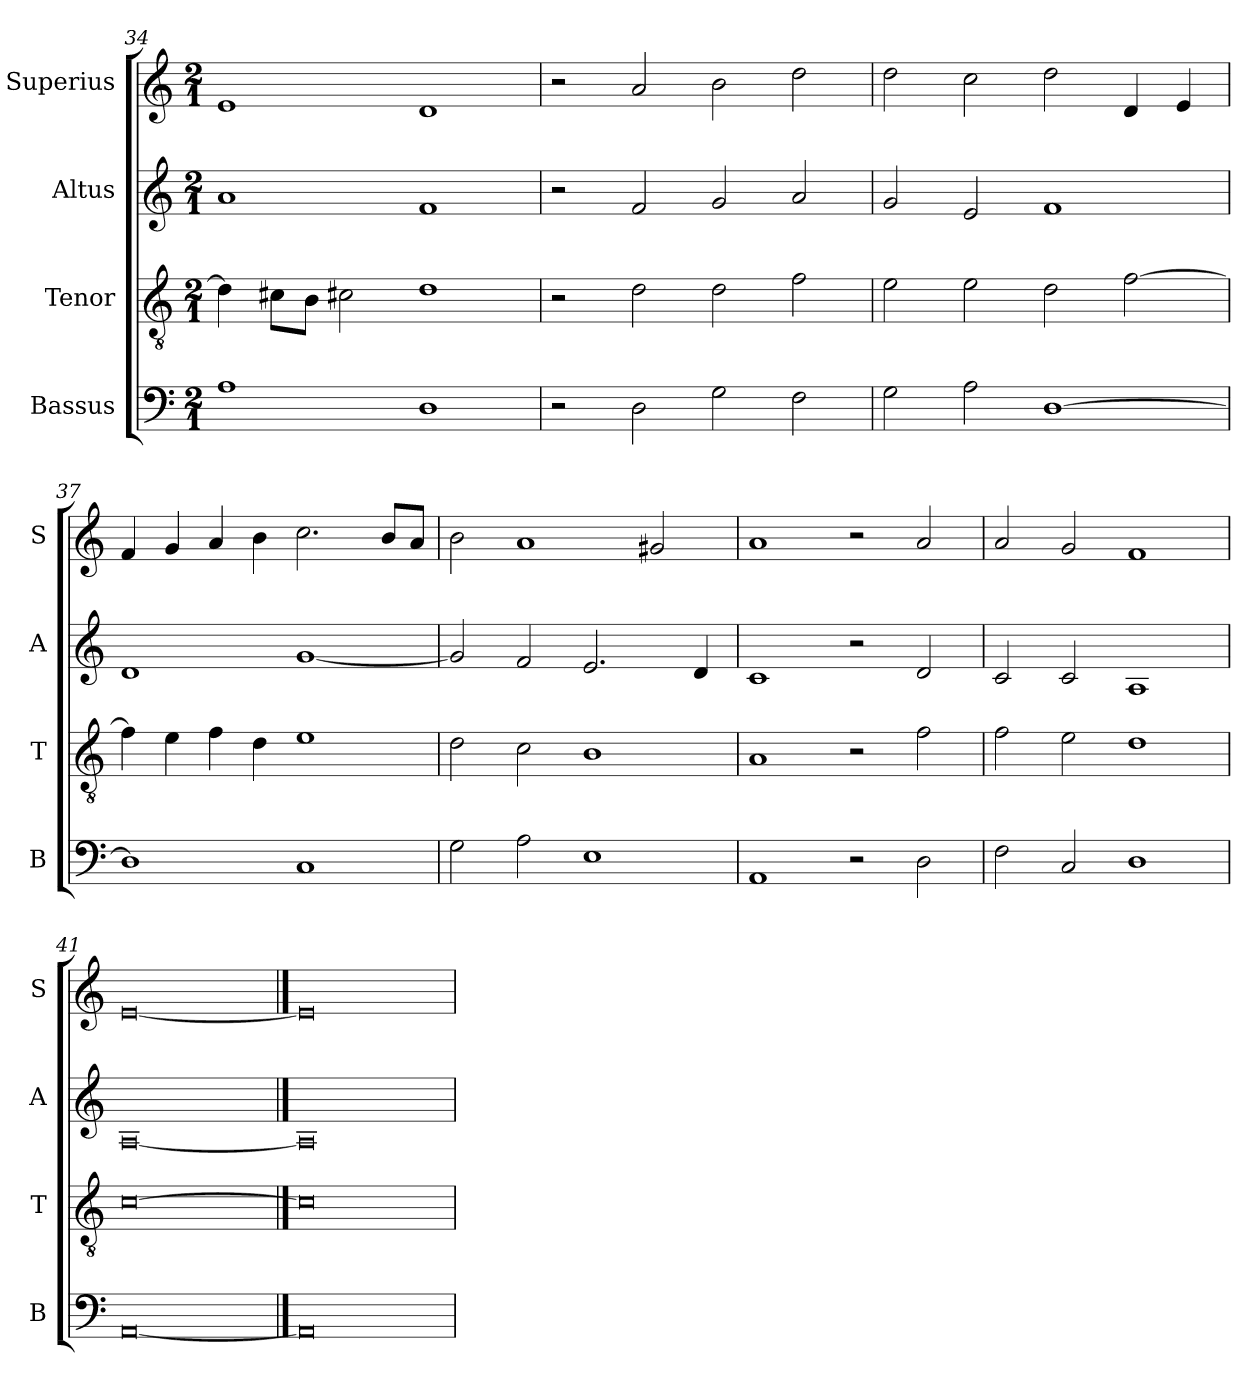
**kern	**kern	**kern	**kern
*part4	*part3	*part2	*part1
*staff4	*staff3	*staff2	*staff1
*I"Bassus	*I"Tenor	*I"Altus	*I"Superius
*I'B	*I'T	*I'A	*I'S
*clefF4	*clefGv2	*clefG2	*clefG2
*k[]	*k[]	*k[]	*k[]
*C:	*C:	*C:	*C:
*M2/1	*M2/1	*M2/1	*M2/1
=34	=34	=34	=34
1A	4d]	1a	1e
.	8c#XL	.	.
.	8BJ	.	.
.	2c#X	.	.
1D	1d	1f	1d
=35	=35	=35	=35
2r	2r	2r	2r
2D	2d	2f	2a
2G	2d	2g	2b
2F	2f	2a	2dd
=36	=36	=36	=36
2G	2e	2g	2dd
2A	2e	2e	2cc
[1D	2d	1f	2dd
.	[2f	.	4d
.	.	.	4e
=37	=37	=37	=37
1D]	4f]	1d	4f
.	4e	.	4g
.	4f	.	4a
.	4d	.	4b
1C	1e	[1g	2.cc
.	.	.	8bL
.	.	.	8aJ
=38	=38	=38	=38
2G	2d	2g]	2b
2A	2c	2f	1a
1E	1B	2.e	.
.	.	.	2g#X
.	.	4d	.
=39	=39	=39	=39
1AA	1A	1c	1a
2r	2r	2r	2r
2D	2f	2d	2a
=40	=40	=40	=40
2F	2f	2c	2a
2C	2e	2c	2g
1D	1d	1A	1f
=41	=41	=41	=41
[0AA	[0c	[0A	[0e
==42	==42	==42	==42
0AA]	0c]	0A]	0e]
=	=	=	=
*-	*-	*-	*-
